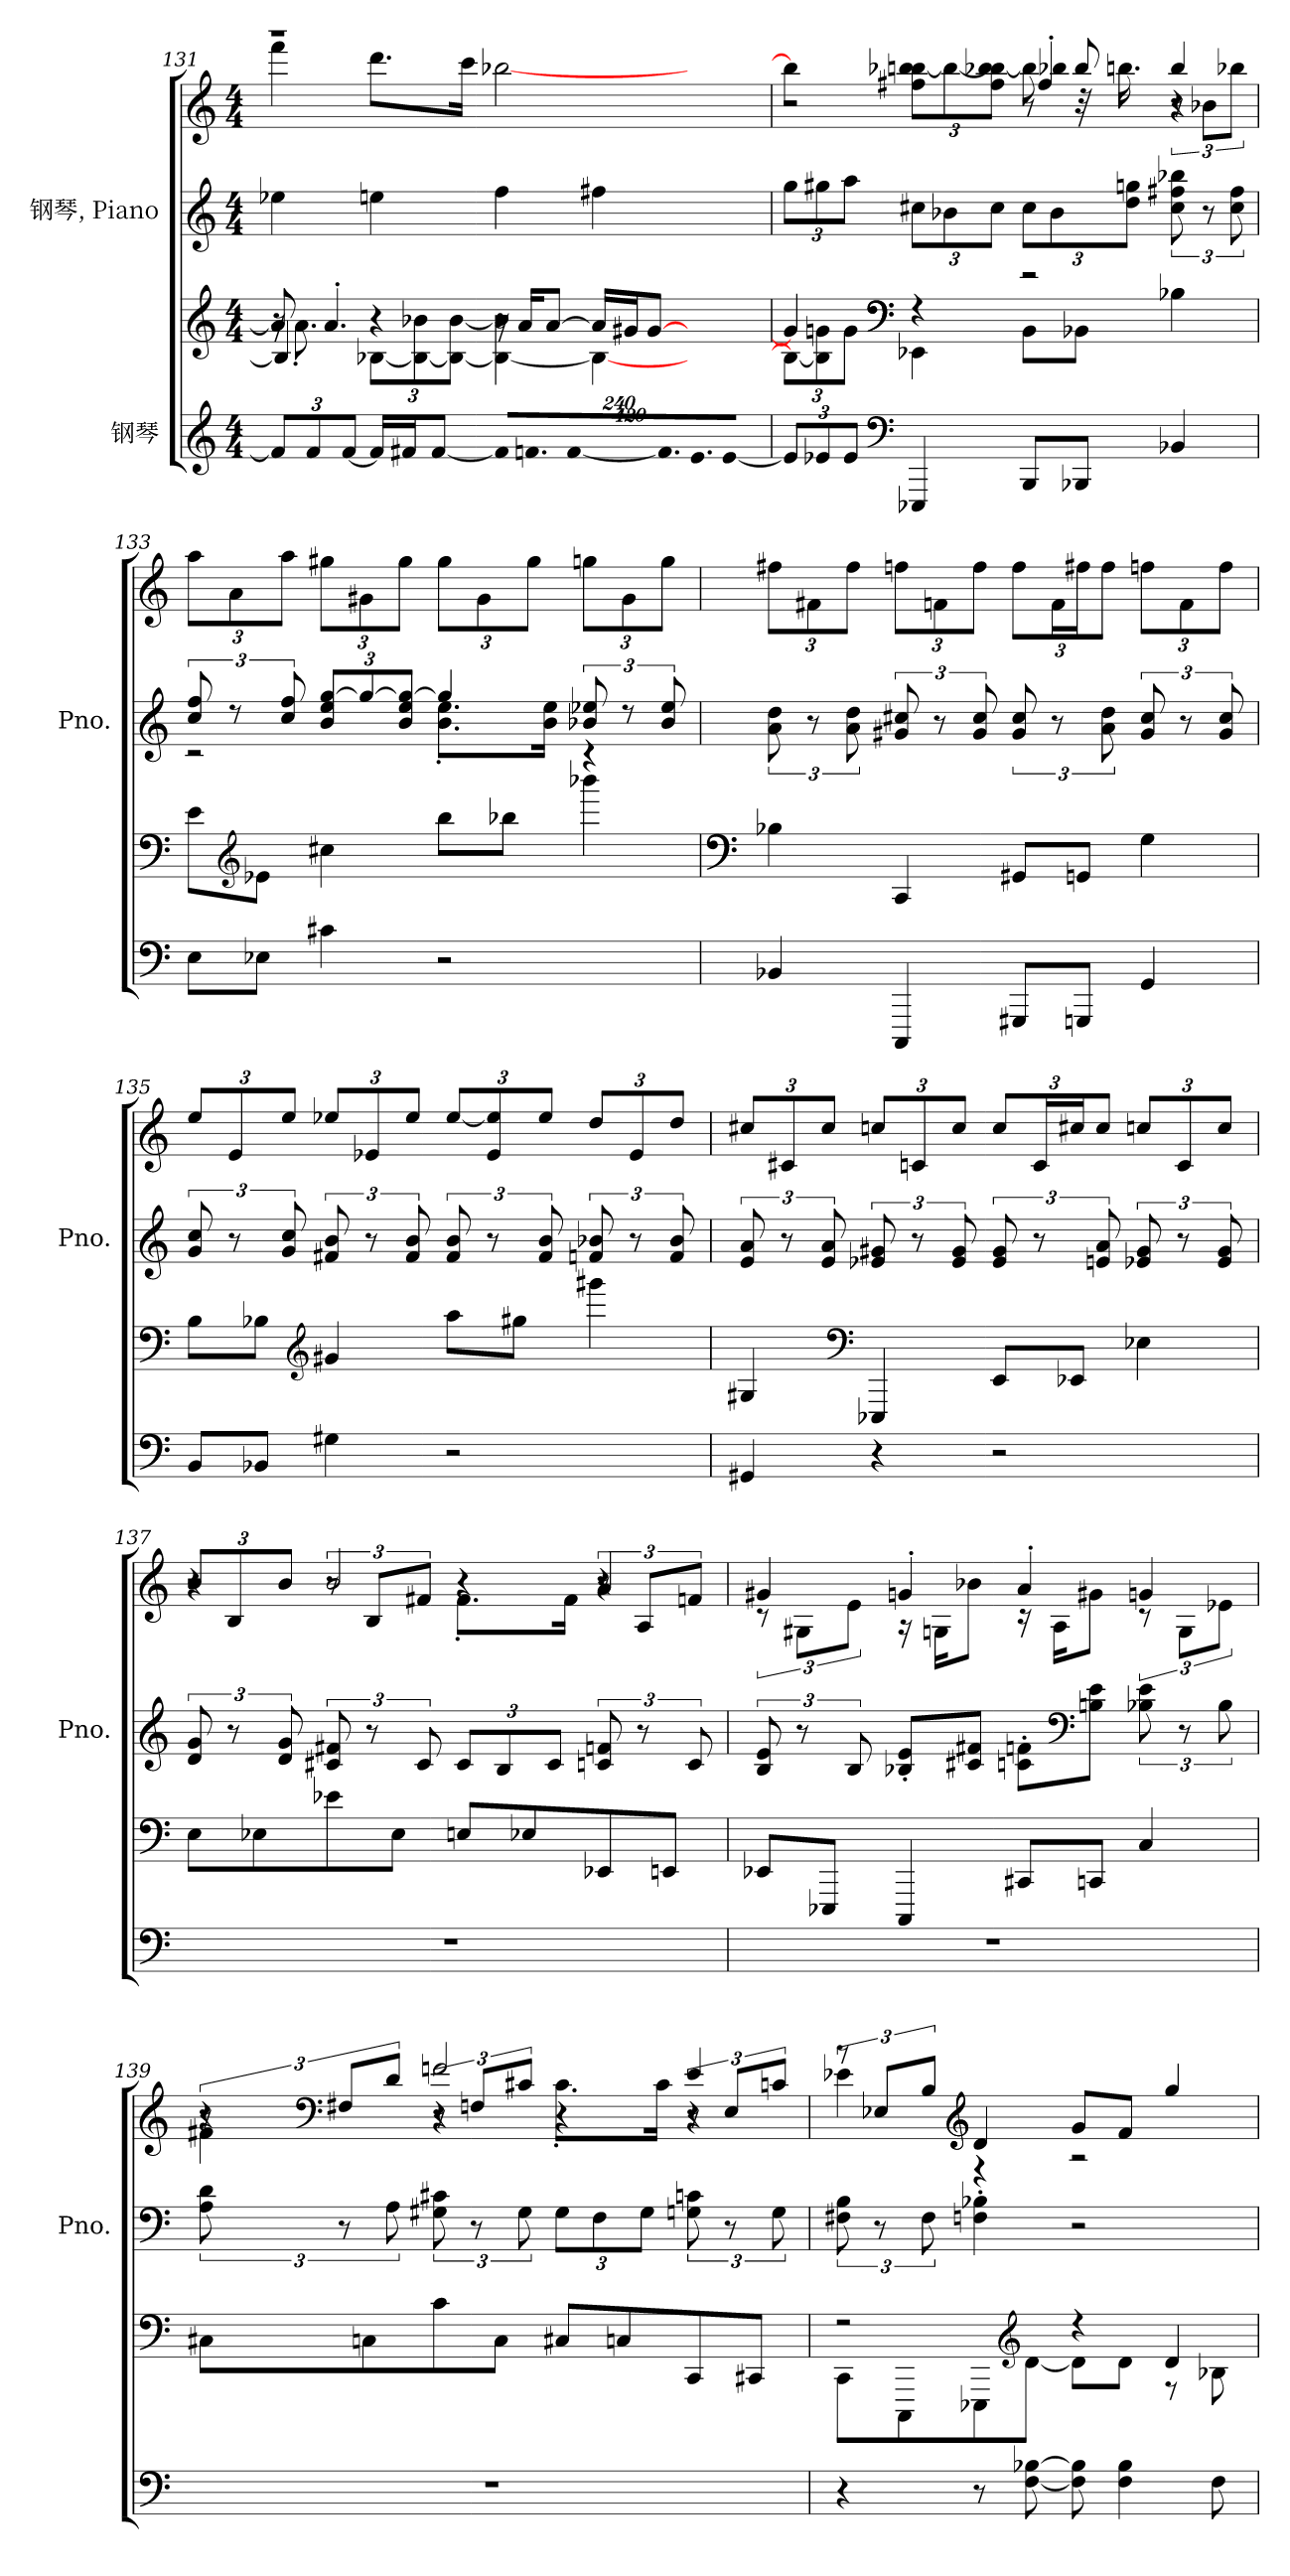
**kern	**kern	**kern	**kern
*part2	*part2	*part1	*part1
*staff4	*staff3	*staff2	*staff1
*I"钢琴	*	*I"钢琴, Piano	*
*	*	*I'Pno.	*
!!LO:LB:g=z
*clefG2	*clefG2	*clefG2	*clefG2
*k[]	*k[]	*k[]	*k[]
*M4/4	*M4/4	*M4/4	*M4/4
*Xbrackettup	*	*	*
=131	=131	=131	=131
*	*^	*	*^
*	*	*^	*	*	*
12f/L]	8a/]	16r	4B/]	4ee-X\	1r	4fff\
.	.	8.a'\	.	.	.	.
12f/	.	.	.	.	.	.
.	4.a'/	.	.	.	.	.
[12f/J	.	.	.	.	.	.
*	*	*Xbrackettup	*	*	*	*
16f/LL]	.	[12B-X\L	4r	4een\	.	8.ddd\L
16f#X/J	.	.	.	.	.	.
.	.	12B-\_ 12b-X\	.	.	.	.
[8f#/J	.	.	.	.	.	.
.	.	12B-\_ [12b-\J	.	.	.	.
.	.	.	.	.	.	16ccc\Jk
!LO:N:vis=16	!	!	!	!	!	!
1920%137f#/LL]	16r	4B-\_ 4b-\]	2r	4ff\	.	[2bb-X\
.	16a/KL	.	.	.	.	.
!LO:N:vis=16.	!	!	!	!	!	!
960%103fn/	.	.	.	.	.	.
.	[8a/J	.	.	.	.	.
!LO:N:vis=32	!	!	!	!	!	!
[640%23f/K	.	.	.	.	.	.
!LO:N:vis=16.	!	!	!	!	!	!
960%103f/]	.	.	.	.	.	.
.	16a/LL]	4B-\_	.	4ff#X\	.	.
.	16g#X/J	.	.	.	.	.
!LO:N:vis=16.	!	!	!	!	!	!
960%103e/	.	.	.	.	.	.
.	[8g#/J	.	.	.	.	.
!LO:N:vis=16	!	!	!	!	!	!
[1920%137e/JJ	.	.	.	.	.	.
.	1920ryy	1920ryy	1920ryy	1920ryy	1920ryy	1920ryy
*	*	*v	*v	*	*v	*v
!!LO:PB:g=z
=132	=132	=132	=132	=132
*	*	*	*Xbrackettup	*
*	*	*	*	*^
*	*	*	*	*	*^
12e/L]	4g#/]	12B-\L_	12gg\L	2r	4bb-\]	2r
12e-X/	.	12B-\] 12gn\	12gg#X\	.	.	.
12e-/J	.	12g\J	12aa\J	.	.	.
*clefF4	*clefF4	*	*	*	*	*
*	*	*	*	*	*Xbrackettup	*
4EEE-X/	4r	4EE-X\	12cc#X\L	.	12ff#X\ 12bb-X\ [12bbn\L	.
.	.	.	12b-X\	.	12bb\_	.
.	.	.	12cc#\J	.	12ff#\ 12bb-X\ 12bb\_J	.
8BBB/L	2r	8BB\L	12cc#\L	8r	8bb\]	4ff#/' 4bb-X/'
.	.	.	12b-\	.	.	.
8BBB-X/J	.	8BB-X\J	.	8bb-/	32r	.
.	.	.	.	.	16.bbn\	.
.	.	.	12dd\ 12ggn\J	.	.	.
*	*	*	*brackettup	*	*brackettup	*
4BB-X/	.	4B-X\	12cc#\ 12ff#X\ 12bb-X\	4bb/	12r	4r
.	.	.	12r	.	12b-X\L	.
.	.	.	12cc#\ 12ff#\	.	12bb-X\J	.
*	*v	*v	*	*v	*v	*v
=133	=133	=133	=133
*	*	*^	*
*	*	*	*	*Xbrackettup
8E\L	8e\L	12cc/ 12ff/	2r	12aa\L
.	.	12r	.	12a\
*	*clefG2	*	*	*
8E-X\J	8e-X\J	.	.	.
.	.	12cc/ 12ff/	.	12aa\J
*	*	*Xbrackettup	*	*
4c#X\	4cc#X\	12b/ 12ee/ [12gg/L	.	12gg#X\L
.	.	12gg/_	.	12g#X\
.	.	12b/ 12ee/ 12gg/_J	.	12gg#\J
2r	8bb\L	4gg/]	8.b\' 8.ee\'L	12gg#\L
.	.	.	.	12g#\
.	8bb-X\J	.	.	.
.	.	.	.	12gg#\J
.	.	.	16b\ 16ee\Jk	.
*	*	*brackettup	*	*
.	4bbb-X\	12b-X/ 12ee-X/	4r	12ggn\L
.	.	12r	.	12g#\
.	.	12b-/ 12ee-/	.	12gg\J
*	*	*v	*v	*
!!LO:LB:g=z
=134	=134	=134	=134
*	*clefF4	*	*
4BB-X/	4B-X\	12a\ 12dd\	12ff#X\L
.	.	12r	12f#X\
.	.	12a\ 12dd\	12ff#\J
4CCC/	4CC/	12g#X/ 12cc#X/	12ffn\L
.	.	12r	12fn\
.	.	12g#/ 12cc#/	12ff\J
8GGG#X/L	8GG#X/L	12g#/ 12cc#/	12ff\L
.	.	12r	24f\L
8GGGn/J	8GGn/J	.	24ff#X\J
.	.	12a\ 12dd\	12ff#\J
4GG/	4G\	12g#/ 12cc#/	12ffn\L
.	.	12r	12f\
.	.	12g#/ 12cc#/	12ff\J
=135	=135	=135	=135
8BB/L	8B\L	12g/ 12cc/	12ee/L
.	.	12r	12e/
8BB-X/J	8B-X\J	.	.
.	.	12g/ 12cc/	12ee/J
*	*clefG2	*	*
4G#X\	4g#X/	12f#X/ 12b/	12ee-X/L
.	.	12r	12e-X/
.	.	12f#/ 12b/	12ee-/J
2r	8aa\L	12f#/ 12b/	[12ee-/L
.	.	12r	12e-/ 12ee-/]
.	8gg#X\J	.	.
.	.	12f#/ 12b/	12ee-/J
.	4ggg#X\	12fn/ 12b-X/	12dd/L
.	.	12r	12e-/
.	.	12f/ 12b-/	12dd/J
!!LO:LB:g=z
=136	=136	=136	=136
4GG#X/	4G#X/	12e/ 12a/	12cc#X/L
.	.	12r	12c#X/
.	.	12e/ 12a/	12cc#/J
*	*clefF4	*	*
4r	4EEE-X/	12e-X/ 12g#X/	12ccn/L
.	.	12r	12cn/
.	.	12e-/ 12g#/	12cc/J
2r	8EE/L	12e-/ 12g#/	12cc/L
.	.	12r	24c/L
.	8EE-X/J	.	24cc#X/J
.	.	12en/ 12a/	12cc#/J
.	4E-X\	12e-X/ 12g#/	12ccn/L
.	.	12r	12c/
.	.	12e-/ 12g#/	12cc/J
=137	=137	=137	=137
*	*	*	*^
*	*	*	*	*^
1r	8E\L	12d/ 12g/	4r	2r	12b/L
.	.	12r	.	.	12B/
.	8E-X\	.	.	.	.
.	.	12d/ 12g/	.	.	12b/J
*	*	*	*	*	*brackettup
.	8e-X\	12c#X/ 12f#X/	2b/	.	12r
.	.	12r	.	.	12B/L
.	8E-\J	.	.	.	.
.	.	12c#/	.	.	12f#X/J
*	*	*Xbrackettup	*	*	*
.	8En/L	12c#/L	.	8.f#'\L	4r
.	.	12B/	.	.	.
.	8E-X/	.	.	.	.
.	.	12c#/J	.	.	.
.	.	.	.	16f#\Jk	.
*	*	*brackettup	*	*	*
.	8EE-X/	12cn/ 12fn/	4a/	4r	12r
.	.	12r	.	.	12A/L
.	8EEn/J	.	.	.	.
.	.	12c/	.	.	12fn/J
*	*	*	*	*v	*v
!!LO:PB:g=z
=138	=138	=138	=138	=138
1r	8EE-X/L	12B/ 12e/	4g#X/	12r
.	.	12r	.	12G#X\L
.	8EEE-X/J	.	.	.
.	.	12B/	.	12e\J
.	4CCC/	8B-X/' 8e/'L	4gn'/	16r
.	.	.	.	16Gn\KL
.	.	8c#X/ 8f#X/J	.	8b-X\J
.	8CC#X/L	8cn\' 8fn\'L	4a'/	16r
.	.	.	.	16A\KL
*	*	*clefF4	*	*
.	8CCn/J	8Bn\ 8e\J	.	8g#X\J
.	4C/	12B-X\ 12e\	4gn/	12r
.	.	12r	.	12G\L
.	.	12B-\	.	12e-X\J
=139	=139	=139	=139	=139
*	*	*	*	*^
1r	8C#X\L	12A\ 12d\	4r	4f#X\	12r
*	*	*	*clefF4	*	*
.	.	12r	.	.	12F#X/L
.	8Cn\	.	.	.	.
.	.	12A\	.	.	12d/J
.	8c\	12G#X\ 12c#X\	2fn/	4r	12r
.	.	12r	.	.	12Fn/L
.	8C\J	.	.	.	.
.	.	12G#\	.	.	12c#X/J
*	*	*Xbrackettup	*	*	*
.	8C#X/L	12G#\L	.	8.c#'\L	4r
.	.	12F\	.	.	.
.	8Cn/	.	.	.	.
.	.	12G#\J	.	.	.
.	.	.	.	16c#\Jk	.
*	*	*brackettup	*	*	*
.	8CC/	12Gn\ 12cn\	4e/	4r	12r
.	.	12r	.	.	12E/L
.	8CC#X/J	.	.	.	.
.	.	12G\	.	.	12cn/J
*	*	*	*	*v	*v
!!LO:LB:g=z
=140	=140	=140	=140	=140
*	*^	*	*	*
4r	2r	8CC\L	12F#X\ 12B\	12r	4e-X\
.	.	.	12r	12E-X/L	.
.	.	8CCC\	.	.	.
.	.	.	12F#\	12B/J	.
*	*	*	*	*clefG2	*
8r	.	8EEE-X\	4Fn\' 4B-X\'	4d/	4r
*	*clefG2	*	*	*	*
[8F\ [8B-X\	.	[8d\J	.	.	.
8F\] 8B-\]	4r	8d\L]	2r	8g/L	2r
4F\ 4B-\	.	8d\J	.	8f/J	.
.	4d/	8r	.	4gg/	.
8F\	.	8B-X\	.	.	.
*	*v	*v	*	*v	*v
=	=	=	=
*-	*-	*-	*-
